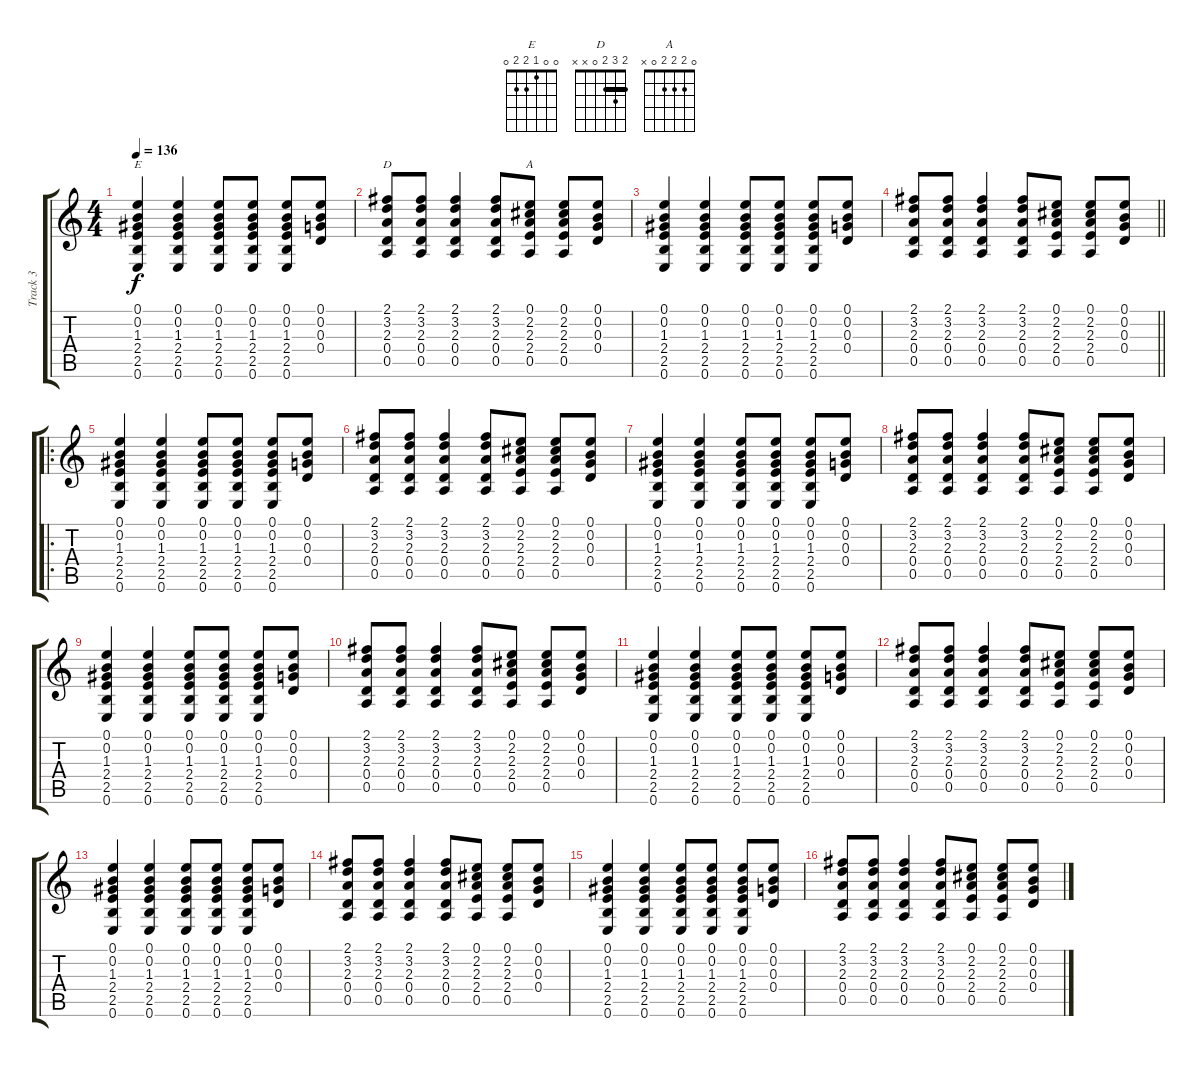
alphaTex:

\track ("Track 3" "Track 3") {instrument acousticguitarsteel}
\staff {score tabs}
\tuning (E4 B3 G3 D3 A2 E2) {hide}
\chord ("E" 0 0 1 2 2 0)
\chord ("D" 2 3 2 0 x x) {barre 2}
\chord ("A" 0 2 2 2 0 x)
\ts (4 4)
\tempo 136
\clef g2
\ks c
(0.1 0.2 1.3 2.4 2.5 0.6).4{ch "E" dy f} (0.1 0.2 1.3 2.4 2.5 0.6).4 (0.1 0.2 1.3 2.4 2.5 0.6).8 (0.1 0.2 1.3 2.4 2.5 0.6).8 (0.1 0.2 1.3 2.4 2.5 0.6).8 (0.1 0.2 0.3 0.4).8 |
(2.1 3.2 2.3 0.4 0.5).8{ch "D"} (2.1 3.2 2.3 0.4 0.5).8 (2.1 3.2 2.3 0.4 0.5).4 (2.1 3.2 2.3 0.4 0.5).8 (0.1 2.2 2.3 2.4 0.5).8{ch "A"} (0.1 2.2 2.3 2.4 0.5).8 (0.1 0.2 0.3 0.4).8 |
(0.1 0.2 1.3 2.4 2.5 0.6).4 (0.1 0.2 1.3 2.4 2.5 0.6).4 (0.1 0.2 1.3 2.4 2.5 0.6).8 (0.1 0.2 1.3 2.4 2.5 0.6).8 (0.1 0.2 1.3 2.4 2.5 0.6).8 (0.1 0.2 0.3 0.4).8 |
\barLineRight lightlight
(2.1 3.2 2.3 0.4 0.5).8 (2.1 3.2 2.3 0.4 0.5).8 (2.1 3.2 2.3 0.4 0.5).4 (2.1 3.2 2.3 0.4 0.5).8 (0.1 2.2 2.3 2.4 0.5).8 (0.1 2.2 2.3 2.4 0.5).8 (0.1 0.2 0.3 0.4).8 |
\ro
(0.1 0.2 1.3 2.4 2.5 0.6).4 (0.1 0.2 1.3 2.4 2.5 0.6).4 (0.1 0.2 1.3 2.4 2.5 0.6).8 (0.1 0.2 1.3 2.4 2.5 0.6).8 (0.1 0.2 1.3 2.4 2.5 0.6).8 (0.1 0.2 0.3 0.4).8 |
(2.1 3.2 2.3 0.4 0.5).8 (2.1 3.2 2.3 0.4 0.5).8 (2.1 3.2 2.3 0.4 0.5).4 (2.1 3.2 2.3 0.4 0.5).8 (0.1 2.2 2.3 2.4 0.5).8 (0.1 2.2 2.3 2.4 0.5).8 (0.1 0.2 0.3 0.4).8 |
(0.1 0.2 1.3 2.4 2.5 0.6).4 (0.1 0.2 1.3 2.4 2.5 0.6).4 (0.1 0.2 1.3 2.4 2.5 0.6).8 (0.1 0.2 1.3 2.4 2.5 0.6).8 (0.1 0.2 1.3 2.4 2.5 0.6).8 (0.1 0.2 0.3 0.4).8 |
(2.1 3.2 2.3 0.4 0.5).8 (2.1 3.2 2.3 0.4 0.5).8 (2.1 3.2 2.3 0.4 0.5).4 (2.1 3.2 2.3 0.4 0.5).8 (0.1 2.2 2.3 2.4 0.5).8 (0.1 2.2 2.3 2.4 0.5).8 (0.1 0.2 0.3 0.4).8 |
(0.1 0.2 1.3 2.4 2.5 0.6).4 (0.1 0.2 1.3 2.4 2.5 0.6).4 (0.1 0.2 1.3 2.4 2.5 0.6).8 (0.1 0.2 1.3 2.4 2.5 0.6).8 (0.1 0.2 1.3 2.4 2.5 0.6).8 (0.1 0.2 0.3 0.4).8 |
(2.1 3.2 2.3 0.4 0.5).8 (2.1 3.2 2.3 0.4 0.5).8 (2.1 3.2 2.3 0.4 0.5).4 (2.1 3.2 2.3 0.4 0.5).8 (0.1 2.2 2.3 2.4 0.5).8 (0.1 2.2 2.3 2.4 0.5).8 (0.1 0.2 0.3 0.4).8 |
(0.1 0.2 1.3 2.4 2.5 0.6).4 (0.1 0.2 1.3 2.4 2.5 0.6).4 (0.1 0.2 1.3 2.4 2.5 0.6).8 (0.1 0.2 1.3 2.4 2.5 0.6).8 (0.1 0.2 1.3 2.4 2.5 0.6).8 (0.1 0.2 0.3 0.4).8 |
(2.1 3.2 2.3 0.4 0.5).8 (2.1 3.2 2.3 0.4 0.5).8 (2.1 3.2 2.3 0.4 0.5).4 (2.1 3.2 2.3 0.4 0.5).8 (0.1 2.2 2.3 2.4 0.5).8 (0.1 2.2 2.3 2.4 0.5).8 (0.1 0.2 0.3 0.4).8 |
(0.1 0.2 1.3 2.4 2.5 0.6).4 (0.1 0.2 1.3 2.4 2.5 0.6).4 (0.1 0.2 1.3 2.4 2.5 0.6).8 (0.1 0.2 1.3 2.4 2.5 0.6).8 (0.1 0.2 1.3 2.4 2.5 0.6).8 (0.1 0.2 0.3 0.4).8 |
(2.1 3.2 2.3 0.4 0.5).8 (2.1 3.2 2.3 0.4 0.5).8 (2.1 3.2 2.3 0.4 0.5).4 (2.1 3.2 2.3 0.4 0.5).8 (0.1 2.2 2.3 2.4 0.5).8 (0.1 2.2 2.3 2.4 0.5).8 (0.1 0.2 0.3 0.4).8 |
(0.1 0.2 1.3 2.4 2.5 0.6).4 (0.1 0.2 1.3 2.4 2.5 0.6).4 (0.1 0.2 1.3 2.4 2.5 0.6).8 (0.1 0.2 1.3 2.4 2.5 0.6).8 (0.1 0.2 1.3 2.4 2.5 0.6).8 (0.1 0.2 0.3 0.4).8 |
(2.1 3.2 2.3 0.4 0.5).8 (2.1 3.2 2.3 0.4 0.5).8 (2.1 3.2 2.3 0.4 0.5).4 (2.1 3.2 2.3 0.4 0.5).8 (0.1 2.2 2.3 2.4 0.5).8 (0.1 2.2 2.3 2.4 0.5).8 (0.1 0.2 0.3 0.4).8
